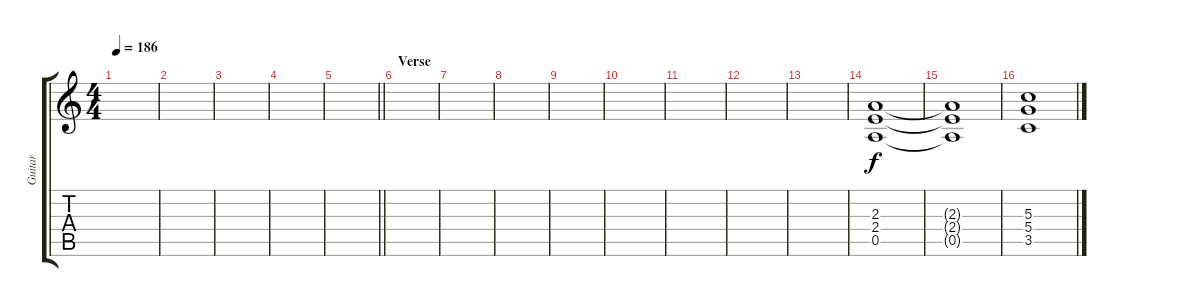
\track ("Guitar" "Guitar") {instrument distortionguitar}
\staff {score tabs}
\tuning (E4 B3 G3 D3 A2 E2) {hide}
\ts (4 4)
\tempo 186
\clef g2
\ks c
|
|
|
|
\barLineRight lightlight
|
\section ("" "Verse")
|
|
|
|
|
|
|
|
(2.3 2.4 0.5).1 |
(2.3{t} 2.4{t} 0.5{t}).1 |
(5.3 5.4 3.5).1
